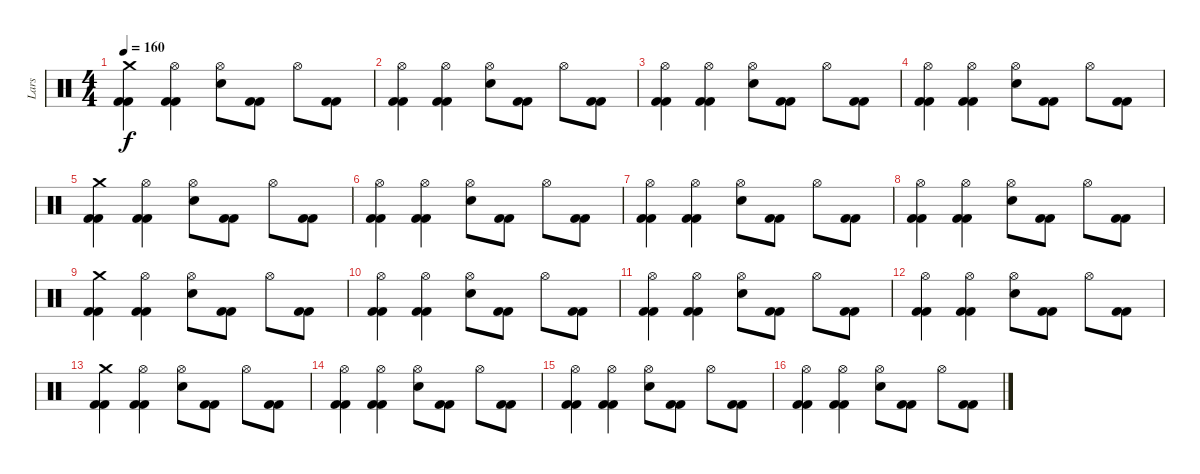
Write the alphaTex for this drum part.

\track ("Lars" "Lars") {instrument percussion}
\staff {score}
\articulation defaults
\ts (4 4)
\tempo 160
\clef neutral
\ks c
("Crash medium (hit)" "Kick (hit) 2" "Kick (hit) 2").4{dy f} ("Hi-Hat (open)" "Kick (hit) 2" "Kick (hit) 2").4 ("Hi-Hat (open)" "Electric Snare (hit)").8 ("Kick (hit) 2" "Kick (hit) 2").8 "Hi-Hat (open)".8 ("Kick (hit) 2" "Kick (hit) 2").8 |
("Hi-Hat (open)" "Kick (hit) 2" "Kick (hit) 2").4 ("Hi-Hat (open)" "Kick (hit) 2" "Kick (hit) 2").4 ("Hi-Hat (open)" "Electric Snare (hit)").8 ("Kick (hit) 2" "Kick (hit) 2").8 "Hi-Hat (open)".8 ("Kick (hit) 2" "Kick (hit) 2").8 |
("Hi-Hat (open)" "Kick (hit) 2" "Kick (hit) 2").4 ("Hi-Hat (open)" "Kick (hit) 2" "Kick (hit) 2").4 ("Hi-Hat (open)" "Electric Snare (hit)").8 ("Kick (hit) 2" "Kick (hit) 2").8 "Hi-Hat (open)".8 ("Kick (hit) 2" "Kick (hit) 2").8 |
("Hi-Hat (open)" "Kick (hit) 2" "Kick (hit) 2").4 ("Hi-Hat (open)" "Kick (hit) 2" "Kick (hit) 2").4 ("Hi-Hat (open)" "Electric Snare (hit)").8 ("Kick (hit) 2" "Kick (hit) 2").8 "Hi-Hat (open)".8 ("Kick (hit) 2" "Kick (hit) 2").8 |
("Crash medium (hit)" "Kick (hit) 2" "Kick (hit) 2").4 ("Hi-Hat (open)" "Kick (hit) 2" "Kick (hit) 2").4 ("Hi-Hat (open)" "Electric Snare (hit)").8 ("Kick (hit) 2" "Kick (hit) 2").8 "Hi-Hat (open)".8 ("Kick (hit) 2" "Kick (hit) 2").8 |
("Hi-Hat (open)" "Kick (hit) 2" "Kick (hit) 2").4 ("Hi-Hat (open)" "Kick (hit) 2" "Kick (hit) 2").4 ("Hi-Hat (open)" "Electric Snare (hit)").8 ("Kick (hit) 2" "Kick (hit) 2").8 "Hi-Hat (open)".8 ("Kick (hit) 2" "Kick (hit) 2").8 |
("Hi-Hat (open)" "Kick (hit) 2" "Kick (hit) 2").4 ("Hi-Hat (open)" "Kick (hit) 2" "Kick (hit) 2").4 ("Hi-Hat (open)" "Electric Snare (hit)").8 ("Kick (hit) 2" "Kick (hit) 2").8 "Hi-Hat (open)".8 ("Kick (hit) 2" "Kick (hit) 2").8 |
("Hi-Hat (open)" "Kick (hit) 2" "Kick (hit) 2").4 ("Hi-Hat (open)" "Kick (hit) 2" "Kick (hit) 2").4 ("Hi-Hat (open)" "Electric Snare (hit)").8 ("Kick (hit) 2" "Kick (hit) 2").8 "Hi-Hat (open)".8 ("Kick (hit) 2" "Kick (hit) 2").8 |
("Crash medium (hit)" "Kick (hit) 2" "Kick (hit) 2").4 ("Hi-Hat (open)" "Kick (hit) 2" "Kick (hit) 2").4 ("Hi-Hat (open)" "Electric Snare (hit)").8 ("Kick (hit) 2" "Kick (hit) 2").8 "Hi-Hat (open)".8 ("Kick (hit) 2" "Kick (hit) 2").8 |
("Hi-Hat (open)" "Kick (hit) 2" "Kick (hit) 2").4 ("Hi-Hat (open)" "Kick (hit) 2" "Kick (hit) 2").4 ("Hi-Hat (open)" "Electric Snare (hit)").8 ("Kick (hit) 2" "Kick (hit) 2").8 "Hi-Hat (open)".8 ("Kick (hit) 2" "Kick (hit) 2").8 |
("Hi-Hat (open)" "Kick (hit) 2" "Kick (hit) 2").4 ("Hi-Hat (open)" "Kick (hit) 2" "Kick (hit) 2").4 ("Hi-Hat (open)" "Electric Snare (hit)").8 ("Kick (hit) 2" "Kick (hit) 2").8 "Hi-Hat (open)".8 ("Kick (hit) 2" "Kick (hit) 2").8 |
("Hi-Hat (open)" "Kick (hit) 2" "Kick (hit) 2").4 ("Hi-Hat (open)" "Kick (hit) 2" "Kick (hit) 2").4 ("Hi-Hat (open)" "Electric Snare (hit)").8 ("Kick (hit) 2" "Kick (hit) 2").8 "Hi-Hat (open)".8 ("Kick (hit) 2" "Kick (hit) 2").8 |
("Crash medium (hit)" "Kick (hit) 2" "Kick (hit) 2").4 ("Hi-Hat (open)" "Kick (hit) 2" "Kick (hit) 2").4 ("Hi-Hat (open)" "Electric Snare (hit)").8 ("Kick (hit) 2" "Kick (hit) 2").8 "Hi-Hat (open)".8 ("Kick (hit) 2" "Kick (hit) 2").8 |
("Hi-Hat (open)" "Kick (hit) 2" "Kick (hit) 2").4 ("Hi-Hat (open)" "Kick (hit) 2" "Kick (hit) 2").4 ("Hi-Hat (open)" "Electric Snare (hit)").8 ("Kick (hit) 2" "Kick (hit) 2").8 "Hi-Hat (open)".8 ("Kick (hit) 2" "Kick (hit) 2").8 |
("Hi-Hat (open)" "Kick (hit) 2" "Kick (hit) 2").4 ("Hi-Hat (open)" "Kick (hit) 2" "Kick (hit) 2").4 ("Hi-Hat (open)" "Electric Snare (hit)").8 ("Kick (hit) 2" "Kick (hit) 2").8 "Hi-Hat (open)".8 ("Kick (hit) 2" "Kick (hit) 2").8 |
("Hi-Hat (open)" "Kick (hit) 2" "Kick (hit) 2").4 ("Hi-Hat (open)" "Kick (hit) 2" "Kick (hit) 2").4 ("Hi-Hat (open)" "Electric Snare (hit)").8 ("Kick (hit) 2" "Kick (hit) 2").8 "Hi-Hat (open)".8 ("Kick (hit) 2" "Kick (hit) 2").8
